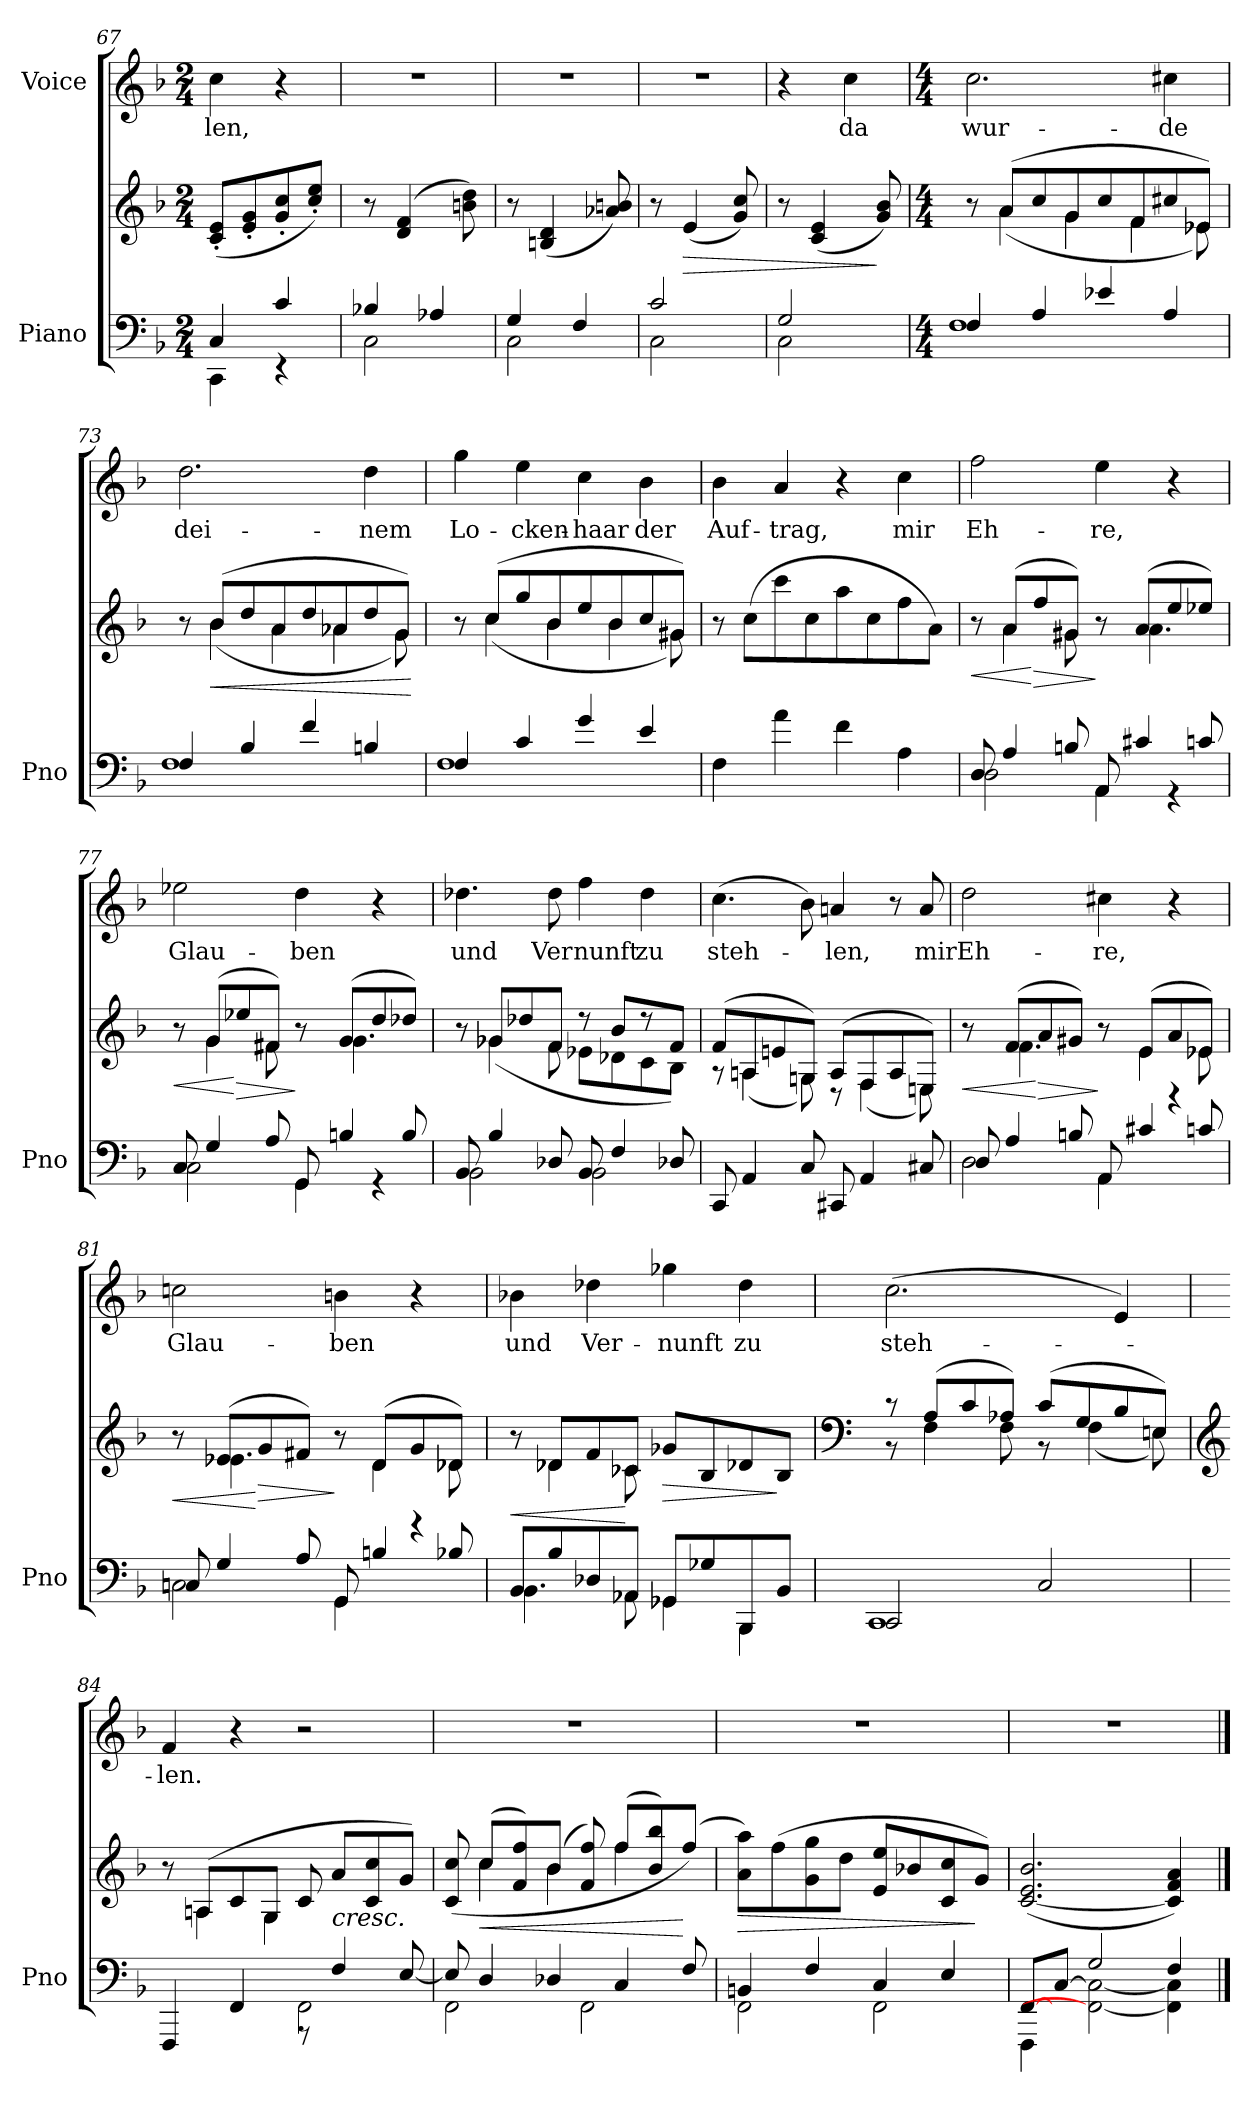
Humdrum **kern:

**kern	**kern	**dynam	**kern	**text
*part2	*part2	*part2	*part1	*part1
*staff3	*staff2	*staff2/3	*staff1	*staff1
*I"Piano	*	*	*I"Voice	*
*I'Pno	*	*	*	*
*clefF4	*clefG2	*	*clefG2	*
*k[b-]	*k[b-]	*	*k[b-]	*
*M2/4	*M2/4	*	*M2/4	*
=67	=67	=67	=67	=67
*^	*	*	*	*
!	!	!	!	!	!LO:LY:b
4C/	4CC\	(8c/' 8e/'L	.	4cc\	-len,
.	.	8e/' 8g/'	.	.	.
4c/	4r	8g/' 8cc/'	.	4r	.
.	.	8cc/' 8ee/'J)	.	.	.
=68	=68	=68	=68	=68	=68
4B-X/	2C\	8r	.	2r	.
.	.	(4d/ 4f/	.	.	.
4A-X/	.	.	.	.	.
.	.	8bn\ 8dd\)	.	.	.
=69	=69	=69	=69	=69	=69
4G/	2C\	8r	.	2r	.
.	.	(4Bn/ 4d/	.	.	.
4F/	.	.	.	.	.
.	.	8a-X/ 8bn/)	.	.	.
=70	=70	=70	=70	=70	=70
2c/	2C\	8r	.	2r	.
!	!	!	!LO:HP:b	!	!
.	.	(4e/	>	.	.
.	.	8g/ 8cc/)	.	.	.
=71	=71	=71	=71	=71	=71
2G/	2C\	8r	.	4r	.
.	.	(4c/ 4e/	.	.	.
!	!	!	!	!	!LO:LY:b
.	.	.	.	4cc\	da
.	.	8g/ 8b-/)	]	.	.
!!LO:LB:g=z
=72	=72	=72	=72	=72	=72
*M4/4	*	*M4/4	*	*M4/4	*
*	*	*^	*	*	*
!	!	!	!	!	!	!LO:LY:b
4F/	1F	8r	8ryy	.	2.cc\	wur-
.	.	(8a/L	(4a\	.	.	.
!	!	!	!	!LO:DY:b=2	!	!
!	!	!	!	!LO:DY:n=1:b=2	!	!
4A/	.	8cc/	.	p other-dynamics	.	.
.	.	8g/	4g\	.	.	.
4e-X/	.	8cc/	.	.	.	.
.	.	8f/	4f\	.	.	.
!	!	!	!	!	!	!LO:LY:b
4A/	.	8cc#X/	.	.	4cc#X\	-de
.	.	8e-X/J)	8e-\)	.	.	.
=73	=73	=73	=73	=73	=73	=73
!	!	!	!	!	!	!LO:LY:b
4F/	1F	8r	8ryy	.	2.dd\	dei-
!	!	!	!	!LO:HP:b	!	!
.	.	(8b-/L	(4b-\	<	.	.
4B-/	.	8dd/	.	.	.	.
.	.	8a/	4a\	.	.	.
4f/	.	8dd/	.	.	.	.
.	.	8a-X/	4a-\	.	.	.
!	!	!	!	!	!	!LO:LY:b
4Bn/	.	8dd/	.	.	4dd\	-nem
.	.	8g/J)	8g\)	.	.	.
*v	*v	*	*	*	*	*
*	*v	*v	*	*	*
.	.	[	.	.
=74	=74	=74	=74	=74
*^	*^	*	*	*
!	!	!	!	!	!	!LO:LY:b
4F/	1F	8r	8ryy	.	4gg\	Lo-
.	.	(8cc/L	(4cc\	.	.	.
!	!	!	!	!	!	!LO:LY:b
4c/	.	8gg/	.	.	4ee\	-cken-
.	.	8b-/	4b-\	.	.	.
!	!	!	!	!	!	!LO:LY:b
4g/	.	8ee/	.	.	4cc\	-haar
.	.	8b-/	4b-\	.	.	.
!	!	!	!	!	!	!LO:LY:b
4e/	.	8cc/	.	.	4b-\	der
.	.	8g#X/J)	8g#\)	.	.	.
*v	*v	*	*	*	*	*
=75	=75	=75	=75	=75	=75
!	!	!	!	!	!LO:LY:b
*	*v	*v	*	*	*
4F\	8r	.	4b-\	Auf-
.	(8cc\L	.	.	.
!	!	!	!	!LO:LY:b
4a\	8ccc\	.	4a/	-trag,
.	8cc\	.	.	.
4f\	8aa\	.	4r	.
.	8cc\	.	.	.
!	!	!	!	!LO:LY:b
4A\	8ff\	.	4cc\	mir
.	8a\J)	.	.	.
!!LO:LB:g=z
=76	=76	=76	=76	=76
*^	*	*	*	*
!	!	!	!LO:HP:b	!	!LO:LY:b
*	*	*^	*	*	*
8D/	2D\	8r	8ryy	<	2ff\	Eh-
4A/	.	(8a/L	4a\	.	.	.
!	!	!	!	!LO:HP:n=1:b	!	!
.	.	8ff/	.	[ >	.	.
8Bn/	.	8g#X/J)	8g#\	.	.	.
!	!	!	!	!	!	!LO:LY:b
8AA/	4AA\	8r	8ryy	]	4ee\	-re,
4c#X/	.	(8a/L	4.a\	.	.	.
.	4r	8ee/	.	.	4r	.
8cn/	.	8ee-X/J)	.	.	.	.
=77	=77	=77	=77	=77	=77	=77
!	!	!	!	!LO:HP:b	!	!LO:LY:b
8C/	2C\	8r	8ryy	<	2ee-X\	Glau-
4G/	.	(8g/L	4g\	.	.	.
!	!	!	!	!LO:HP:n=1:b	!	!
.	.	8ee-X/	.	[ >	.	.
8A/	.	8f#X/J)	8f#X\	.	.	.
!	!	!	!	!	!	!LO:LY:b
8GG/	4GG\	8r	8ryy	]	4dd\	-ben
4Bn/	.	(8g/L	4.g\	.	.	.
.	4r	8dd/	.	.	4r	.
8B/	.	8dd-X/J)	.	.	.	.
=78	=78	=78	=78	=78	=78	=78
!	!	!	!	!	!	!LO:LY:b
8BB-/	2BB-\	8r	8ryy	.	4.dd-X\	und
4B-/	.	8g-X/L	(4g-X\	.	.	.
.	.	8dd-X/	.	.	.	.
!	!	!	!	!	!	!LO:LY:b
8D-X/	.	8f/J	8f\	.	8dd-\	Ver
!	!	!	!	!	!	!LO:LY:b
8BB-/	2BB-\	8r	8e-X\L	.	4ff\	nunft
4F/	.	8b-/L	8d-X\	.	.	.
!	!	!	!	!	!	!LO:LY:b
.	.	8r	8c\	.	4dd-\	zu
8D-X/	.	8f/J	8B-\J)	.	.	.
*v	*v	*	*	*	*	*
=79	=79	=79	=79	=79	=79
!	!	!	!	!	!LO:LY:b
8CC/	(8f/L	8r	.	(4.cc\	steh-
4AA/	8An/	(4A\	.	.	.
.	8en/	.	.	.	.
8C/	8Gn/J)	8G\)	.	8b-\)	.
!	!	!	!	!	!LO:LY:b
8CC#X/	(8A/L	8r	.	4an/	-len,
4AA/	8F/	(4F\	.	.	.
.	8A/	.	.	8r	.
!	!	!	!	!	!LO:LY:b
8C#X/	8En/J)	8E\)	.	8a/	mir
!!LO:PB:g=z
=80	=80	=80	=80	=80	=80
*^	*	*	*	*	*
!	!	!	!	!LO:HP:b	!	!LO:LY:b
2D\	8D/	8r	8ryy	<	2dd\	Eh-
.	4A/	(8f/L	4.f\	.	.	.
!	!	!	!	!LO:HP:n=1:b	!	!
.	.	8a/	.	[ >	.	.
.	8Bn/	8g#X/J)	.	.	.	.
!	!	!	!	!	!	!LO:LY:b
4AA\	8AA/	8r	8ryy	]	4cc#X\	-re,
.	4c#X/	(8e/L	4e\	.	.	.
4r	.	8a/	.	.	4r	.
.	8cn/	8e-X/J)	8e-X\	.	.	.
=81	=81	=81	=81	=81	=81	=81
!	!	!	!	!LO:HP:b	!	!LO:LY:b
2Cn\	8Cn/	8r	8ryy	<	2ccn\	Glau-
.	4G/	(8e-X/L	4.e-\	.	.	.
!	!	!	!	!LO:HP:n=1:b	!	!
.	.	8g/	.	[ >	.	.
.	8A/	8f#X/J)	.	.	.	.
!	!	!	!	!	!	!LO:LY:b
4GG\	8GG/	8r	8ryy	]	4bn\	-ben
.	4Bn/	(8d/L	4d\	.	.	.
4r	.	8g/	.	.	4r	.
.	8B-X/	8d-X/J)	8d-X\	.	.	.
=82	=82	=82	=82	=82	=82	=82
!	!	!	!	!LO:HP:b	!	!LO:LY:b
8BB-/L	4.BB-\	8r	8ryy	<	4b-X\	und
8B-/	.	8d-X/L	4d-X\	.	.	.
!	!	!	!	!	!	!LO:LY:b
8D-X/	.	8f/	.	.	4dd-X\	Ver-
8AA-X/J	8AA-X\	8c-X/J	8c-X\	[	.	.
!	!	!	!	!LO:HP:b	!	!LO:LY:b
8GG-X/L	4GG-\	8g-X/L	2ryy	>	4gg-X\	-nunft
8G-X/	.	8B-/	.	.	.	.
!	!	!	!	!	!	!LO:LY:b
8BBB-/	4BBB-\	8d-X/	.	.	4dd-\	zu
8BB-/J	.	8B-/J	.	]	.	.
=83	=83	=83	=83	=83	=83	=83
*	*	*clefF4	*	*	*	*
!	!	!	!	!	!	!LO:LY:b
2CC/	1CC	8r	8r	.	(2.cc\	steh-
.	.	(8A/L	4F\	.	.	.
.	.	8c/	.	.	.	.
.	.	8A-X/J)	8F\	.	.	.
2C/	.	(8c/L	8r	.	.	.
.	.	8G/	(4F\	.	.	.
.	.	8B-/	.	.	4e/)	.
.	.	8En/J)	8E\)	.	.	.
!!LO:LB:g=z
=84	=84	=84	=84	=84	=84	=84
*	*	*clefG2	*	*	*	*
!	!	!	!	!LO:DY:b	!	!LO:LY:b
!	!	!	!	!LO:DY:n=1:b	!	!
2ryy	4FFF/	8r	8ryy	p other-dynamics	4f/	-len.
.	.	(8An/L	(4A\	.	.	.
.	4FF/	8c/	.	.	4r	.
.	.	8G/J	4G\	.	.	.
2FF\	8r	8c/	.	.	2r	.
!	!	!LO:TX:b:i:t=cresc.	!	!	!	!
.	4F/	8a/L	8ryy	.	.	.
.	.	8c/ 8cc/	4ryy	.	.	.
.	[8E/)	8g/J)	.	.	.	.
=85	=85	=85	=85	=85	=85	=85
2FF\	8E/]	(8c/ 8cc/	8ryy	.	1r	.
!	!	!	!	!LO:HP:b	!	!
.	4D/	(8cc/L	4cc\	<	.	.
.	.	8f/ 8ff/)	.	.	.	.
.	4D-X/	(8b-/J	4b-\	.	.	.
2FF\	.	8f/ 8ff/)	.	.	.	.
.	4C/	(8ff/L	4ff\	.	.	.
.	.	8b-/ 8bb-/)	.	.	.	.
.	8F/	(8ff/J)	8ryy	[	.	.
=86	=86	=86	=86	=86	=86	=86
!	!	!	!	!LO:HP:b	!	!
*	*	*v	*v	*	*	*
4BBn/	2FF\	8a\ 8aa\L)	>	1r	.
.	.	(8ff\	.	.	.
4F/	.	8g\ 8gg\	.	.	.
.	.	8dd\J	.	.	.
4C/	2FF\	8e/ 8ee/L	.	.	.
.	.	8b-X/	.	.	.
4E/	.	8c/ 8cc/	.	.	.
.	.	8g/J)	]	.	.
=87	=87	=87	=87	=87	=87
[8FF/L	4FFF\	([2.c/ 2.e/ 2.b-/	.	1r	.
[8C/J	.	.	.	.	.
2G/	2FF\_ 2C\_	.	.	.	.
4F/	4FF\] 4C\]	4c/] 4f/ 4a/)	.	.	.
*v	*v	*	*	*	*
==	==	==	==	==
*-	*-	*-	*-	*-
